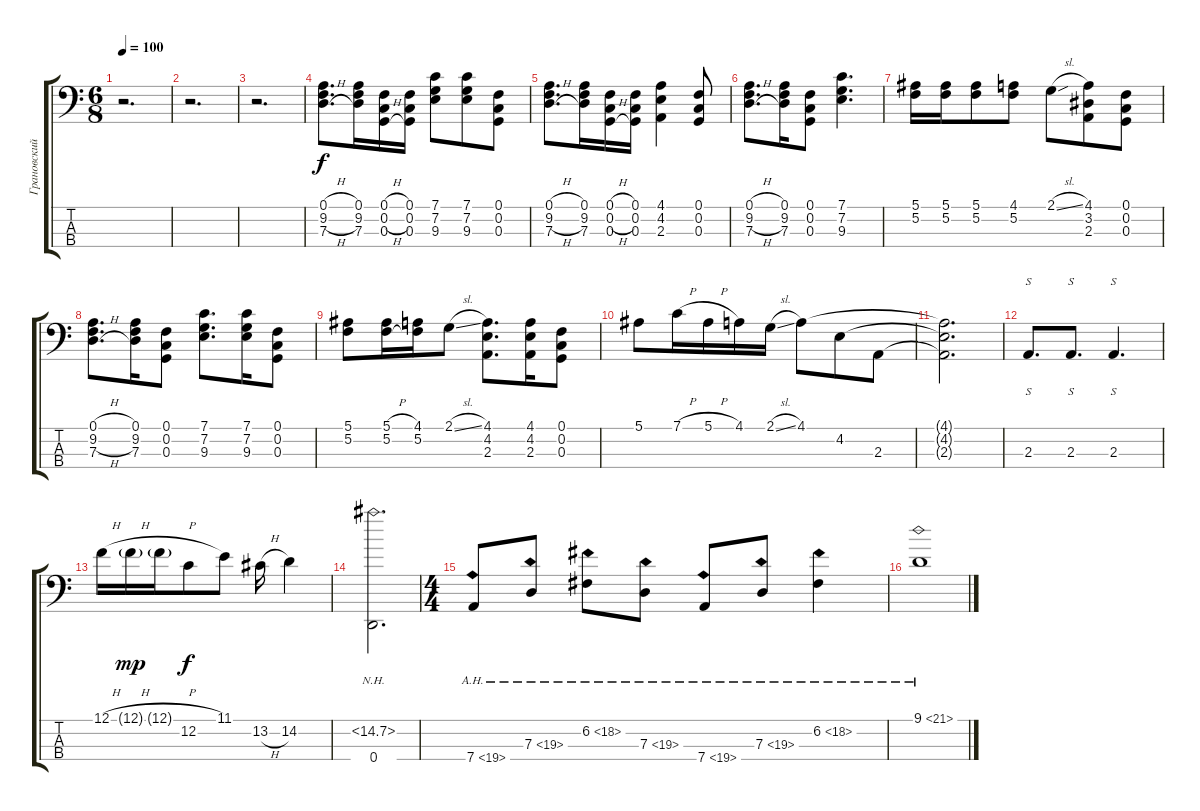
\track ("Грановский" "Грановский") {instrument electricbassfinger}
\staff {score tabs}
\tuning (F2 C2 G1 D1) {hide}
\ts (6 8)
\tempo 100
\clef f4
\ks c
r.2{d dy f} |
r.2{d} |
r.2{d} |
(0.1{h} 9.2{h} 7.3{h}).8{d} (0.1 9.2 7.3).16 (0.1{h} 0.2{h} 0.3{h}).16 (0.1 0.2 0.3).16 (7.1 7.2 9.3).8 (7.1 7.2 9.3).8 (0.1 0.2 0.3).8 |
(0.1{h} 9.2{h} 7.3{h}).8{d} (0.1 9.2 7.3).16 (0.1{h} 0.2{h} 0.3{h}).16 (0.1 0.2 0.3).16 (4.1 4.2 2.3).4 (0.1 0.2 0.3).8 |
(0.1{h} 9.2{h} 7.3{h}).8{d} (0.1 9.2 7.3).16 (0.1 0.2 0.3).8 (7.1 7.2 9.3).4{d} |
(5.1 5.2).16 (5.1 5.2).16 (5.1 5.2).8 (4.1 5.2).8 2.1{sl}.8{instrument slapbass1} (4.1 3.2 2.3).8 (0.1 0.2 0.3).8{instrument electricbassfinger} |
(0.1{h} 9.2{h} 7.3{h}).8{d} (0.1 9.2 7.3).16 (0.1 0.2 0.3).8 (7.1 7.2 9.3).8{d} (7.1 7.2 9.3).16 (0.1 0.2 0.3).8 |
(5.1 5.2).8 (5.1{h} 5.2{h}).16{instrument slapbass1} (4.1 5.2).16 2.1{sl}.8{instrument slapbass1} (4.1 4.2 2.3).8{d} (4.1 4.2 2.3).16{instrument electricbassfinger} (0.1 0.2 0.3).8 |
5.1.8 7.1{h}.16{instrument slapbass1} 5.1{h}.16 4.1.16 2.1{sl}.16 4.1.8 4.2.8{instrument electricbassfinger} 2.3.8 |
(4.1{t} 4.2{t} 2.3{t}).2{d} |
2.3.8{s d instrument slapbass1} 2.3.8{s d} 2.3.4{s d} |
12.1{h}.16{instrument electricbassfinger} 12.1{h g}.16{dy mp} 12.1{h g}.16{instrument slapbass1} 12.2.8{dy f instrument electricbassfinger} 11.1.8{instrument slapbass1} 13.2{h}.16{instrument electricbassfinger} 14.2.4 |
(14.2{nh} 0.4).2{d} |
\ts (4 4)
7.4{ah 12}.8 7.3{ah 12}.8 6.2{ah 12}.8 7.3{ah 12}.8 7.4{ah 12}.8 7.3{ah 12}.8 6.2{ah 12}.4 |
9.1{ah 12}.1
